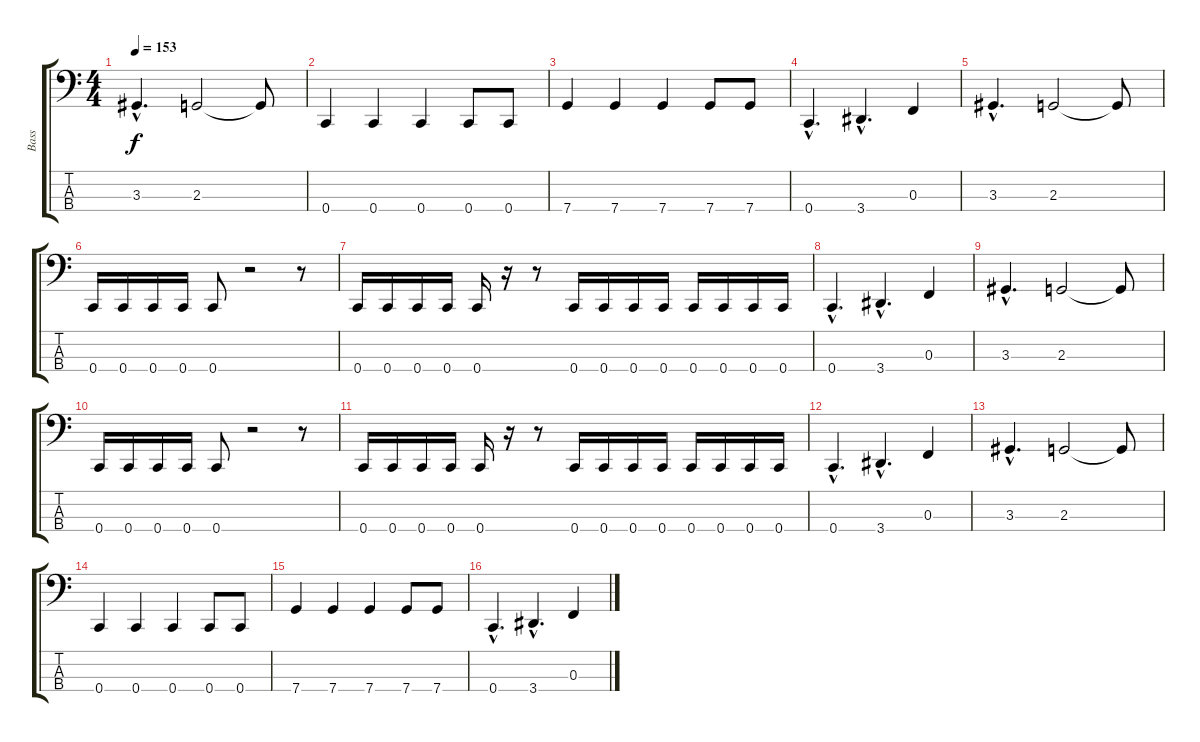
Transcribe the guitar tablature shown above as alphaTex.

\track ("Bass" "Bass") {instrument slapbass1}
\staff {score tabs}
\tuning (Eb2 Bb1 F1 C1) {hide}
\ts (4 4)
\tempo 153
\clef f4
\ks c
3.3{hac}.4{d dy f} 2.3.2 2.3{t}.8 |
0.4.4 0.4.4 0.4.4 0.4.8 0.4.8 |
7.4.4 7.4.4 7.4.4 7.4.8 7.4.8 |
0.4{hac}.4{d} 3.4{hac}.4{d} 0.3.4 |
3.3{hac}.4{d} 2.3.2 2.3{t}.8 |
0.4.16 0.4.16 0.4.16 0.4.16 0.4.8 r.2 r.8 |
0.4.16 0.4.16 0.4.16 0.4.16 0.4.16 r.16 r.8 0.4.16 0.4.16 0.4.16 0.4.16 0.4.16 0.4.16 0.4.16 0.4.16 |
0.4{hac}.4{d} 3.4{hac}.4{d} 0.3.4 |
3.3{hac}.4{d} 2.3.2 2.3{t}.8 |
0.4.16 0.4.16 0.4.16 0.4.16 0.4.8 r.2 r.8 |
0.4.16 0.4.16 0.4.16 0.4.16 0.4.16 r.16 r.8 0.4.16 0.4.16 0.4.16 0.4.16 0.4.16 0.4.16 0.4.16 0.4.16 |
0.4{hac}.4{d} 3.4{hac}.4{d} 0.3.4 |
3.3{hac}.4{d} 2.3.2 2.3{t}.8 |
0.4.4 0.4.4 0.4.4 0.4.8 0.4.8 |
7.4.4 7.4.4 7.4.4 7.4.8 7.4.8 |
0.4{hac}.4{d} 3.4{hac}.4{d} 0.3.4
